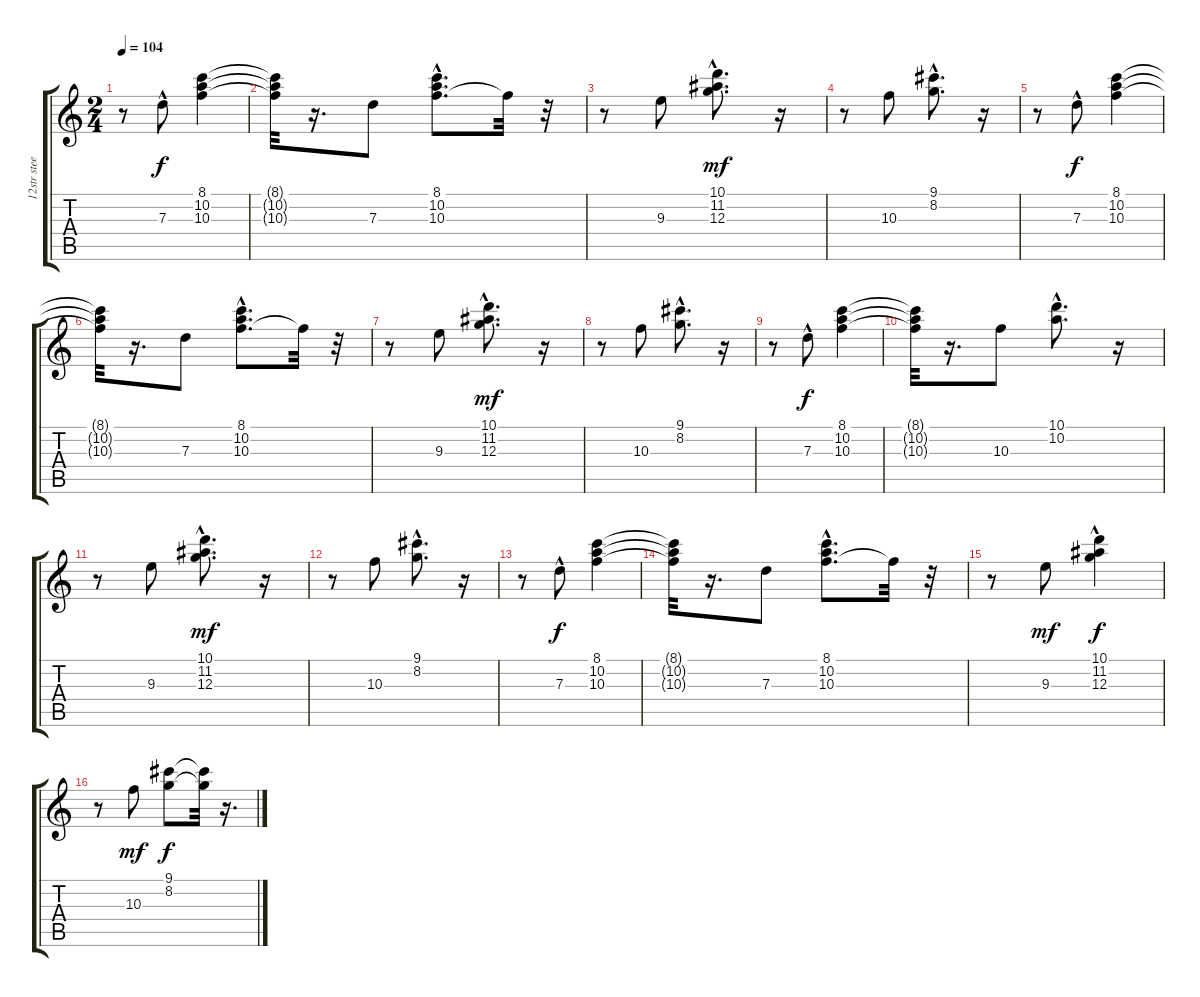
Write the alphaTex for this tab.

\track ("12str steel" "12str stee") {instrument acousticguitarsteel}
\staff {score tabs}
\tuning (E4 B3 G3 D3 A2 E2) {hide}
\ts (2 4)
\tempo 104
\clef g2
\ks c
r.8{dy mf} 7.3{hac}.8{dy f} (8.1 10.2 10.3).4 |
(8.1{t} 10.2{t} 10.3{t}).32 r.16{d} 7.3.8 (8.1{hac} 10.2{hac} 10.3{hac}).8{d} 10.3{t}.32 r.32 |
r.8 9.3.8 (10.1 11.2{hac} 12.3).8{d dy mf} r.16 |
r.8 10.3.8 (9.1{hac} 8.2{hac}).8{d} r.16 |
r.8 7.3{hac}.8{dy f} (8.1 10.2 10.3).4 |
(8.1{t} 10.2{t} 10.3{t}).32 r.16{d} 7.3.8 (8.1{hac} 10.2{hac} 10.3{hac}).8{d} 10.3{t}.32 r.32 |
r.8 9.3.8 (10.1 11.2{hac} 12.3).8{d dy mf} r.16 |
r.8 10.3.8 (9.1{hac} 8.2{hac}).8{d} r.16 |
r.8 7.3{hac}.8{dy f} (8.1 10.2 10.3).4 |
(8.1{t} 10.2{t} 10.3{t}).32 r.16{d} 10.3.8 (10.1{hac} 10.2{hac}).8{d} r.16 |
r.8 9.3.8 (10.1 11.2{hac} 12.3).8{d dy mf} r.16 |
r.8 10.3.8 (9.1{hac} 8.2{hac}).8{d} r.16 |
r.8 7.3{hac}.8{dy f} (8.1 10.2 10.3).4 |
(8.1{t} 10.2{t} 10.3{t}).32 r.16{d} 7.3.8 (8.1{hac} 10.2{hac} 10.3{hac}).8{d} 10.3{t}.32 r.32 |
r.8 9.3.8{dy mf} (10.1{hac} 11.2{hac} 12.3).4{dy f} |
r.8 10.3.8{dy mf} (9.1 8.2).8{dy f} (9.1{t} 8.2{t}).32 r.16{d}
